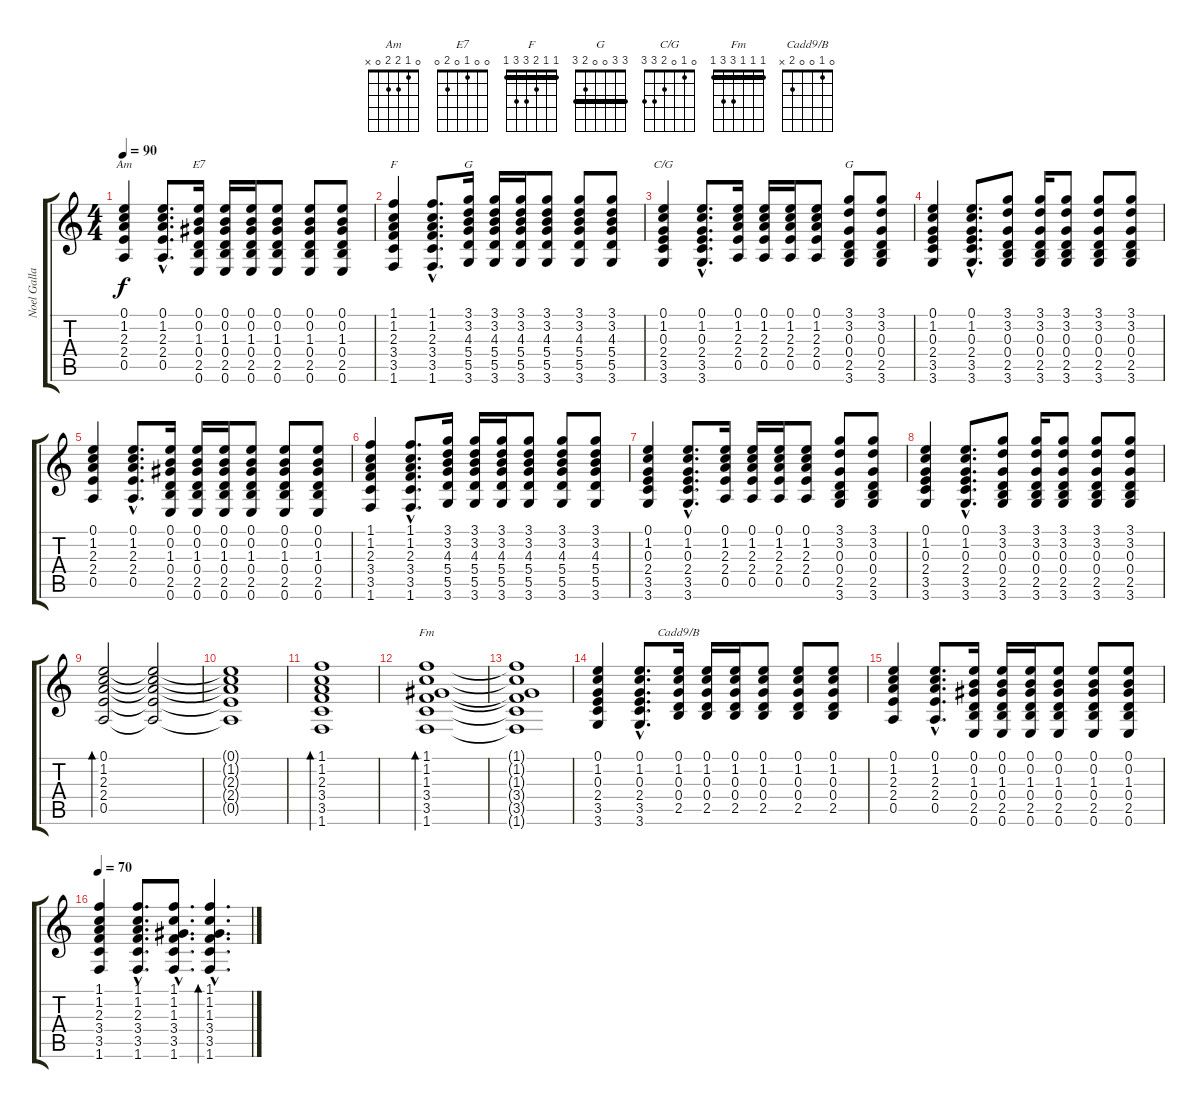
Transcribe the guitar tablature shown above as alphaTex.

\track ("Noel Gallagher" "Noel Galla") {instrument acousticguitarsteel}
\staff {score tabs}
\tuning (E4 B3 G3 D3 A2 E2) {hide}
\chord ("Am" 0 1 2 2 0 x)
\chord ("E7" 0 0 1 0 2 0)
\chord ("F" 1 1 2 3 3 1) {barre 1}
\chord ("G" 3 3 4 5 5 3) {barre 3}
\chord ("C/G" 0 1 0 2 3 3)
\chord ("G" 3 3 0 0 2 3) {barre 3}
\chord ("Fm" 1 1 1 3 3 1) {barre 1}
\chord ("Cadd9/B" 0 1 0 0 2 x)
\ts (4 4)
\tempo 90
\clef g2
\ks c
(0.1 1.2 2.3 2.4 0.5).4{ch "Am" dy f} (0.1{hac} 1.2{hac} 2.3{hac} 2.4{hac} 0.5{hac}).8{d} (0.1 0.2 1.3 0.4 2.5 0.6).16{ch "E7"} (0.1 0.2 1.3 0.4 2.5 0.6).16 (0.1 0.2 1.3 0.4 2.5 0.6).16 (0.1 0.2 1.3 0.4 2.5 0.6).8 (0.1 0.2 1.3 0.4 2.5 0.6).8 (0.1 0.2 1.3 0.4 2.5 0.6).8 |
(1.1 1.2 2.3 3.4 3.5 1.6).4{ch "F"} (1.1{hac} 1.2{hac} 2.3{hac} 3.4{hac} 3.5{hac} 1.6{hac}).8{d} (3.1 3.2 4.3 5.4 5.5 3.6).16{ch "G"} (3.1 3.2 4.3 5.4 5.5 3.6).16 (3.1 3.2 4.3 5.4 5.5 3.6).16 (3.1 3.2 4.3 5.4 5.5 3.6).8 (3.1 3.2 4.3 5.4 5.5 3.6).8 (3.1 3.2 4.3 5.4 5.5 3.6).8 |
(0.1 1.2 0.3 2.4 3.5 3.6).4{ch "C/G"} (0.1{hac} 1.2{hac} 0.3{hac} 2.4{hac} 3.5{hac} 3.6{hac}).8{d} (0.1 1.2 2.3 2.4 0.5).16 (0.1 1.2 2.3 2.4 0.5).16 (0.1 1.2 2.3 2.4 0.5).16 (0.1 1.2 2.3 2.4 0.5).8 (3.1 3.2 0.3 0.4 2.5 3.6).8{ch "G"} (3.1 3.2 0.3 0.4 2.5 3.6).8 |
(0.1 1.2 0.3 2.4 3.5 3.6).4 (0.1{hac} 1.2{hac} 0.3{hac} 2.4{hac} 3.5{hac} 3.6{hac}).8{d} (3.1 3.2 0.3 0.4 2.5 3.6).8 (3.1 3.2 0.3 0.4 2.5 3.6).16 (3.1 3.2 0.3 0.4 2.5 3.6).8 (3.1 3.2 0.3 0.4 2.5 3.6).8 (3.1 3.2 0.3 0.4 2.5 3.6).8 |
(0.1 1.2 2.3 2.4 0.5).4 (0.1{hac} 1.2{hac} 2.3{hac} 2.4{hac} 0.5{hac}).8{d} (0.1 0.2 1.3 0.4 2.5 0.6).16 (0.1 0.2 1.3 0.4 2.5 0.6).16 (0.1 0.2 1.3 0.4 2.5 0.6).16 (0.1 0.2 1.3 0.4 2.5 0.6).8 (0.1 0.2 1.3 0.4 2.5 0.6).8 (0.1 0.2 1.3 0.4 2.5 0.6).8 |
(1.1 1.2 2.3 3.4 3.5 1.6).4 (1.1{hac} 1.2{hac} 2.3{hac} 3.4{hac} 3.5{hac} 1.6{hac}).8{d} (3.1 3.2 4.3 5.4 5.5 3.6).16 (3.1 3.2 4.3 5.4 5.5 3.6).16 (3.1 3.2 4.3 5.4 5.5 3.6).16 (3.1 3.2 4.3 5.4 5.5 3.6).8 (3.1 3.2 4.3 5.4 5.5 3.6).8 (3.1 3.2 4.3 5.4 5.5 3.6).8 |
(0.1 1.2 0.3 2.4 3.5 3.6).4 (0.1{hac} 1.2{hac} 0.3{hac} 2.4{hac} 3.5{hac} 3.6{hac}).8{d} (0.1 1.2 2.3 2.4 0.5).16 (0.1 1.2 2.3 2.4 0.5).16 (0.1 1.2 2.3 2.4 0.5).16 (0.1 1.2 2.3 2.4 0.5).8 (3.1 3.2 0.3 0.4 2.5 3.6).8 (3.1 3.2 0.3 0.4 2.5 3.6).8 |
(0.1 1.2 0.3 2.4 3.5 3.6).4 (0.1{hac} 1.2{hac} 0.3{hac} 2.4{hac} 3.5{hac} 3.6{hac}).8{d} (3.1 3.2 0.3 0.4 2.5 3.6).8 (3.1 3.2 0.3 0.4 2.5 3.6).16 (3.1 3.2 0.3 0.4 2.5 3.6).8 (3.1 3.2 0.3 0.4 2.5 3.6).8 (3.1 3.2 0.3 0.4 2.5 3.6).8 |
(0.1 1.2 2.3 2.4 0.5).2{bd 60} (0.1{t} 1.2{t} 2.3{t} 2.4{t} 0.5{t}).2 |
(0.1{t} 1.2{t} 2.3{t} 2.4{t} 0.5{t}).1 |
(1.1 1.2 2.3 3.4 3.5 1.6).1{bd 240} |
(1.1 1.2 1.3 3.4 3.5 1.6).1{bd 240 ch "Fm"} |
(1.1{t} 1.2{t} 1.3{t} 3.4{t} 3.5{t} 1.6{t}).1 |
(0.1 1.2 0.3 2.4 3.5 3.6).4 (0.1{hac} 1.2{hac} 0.3{hac} 2.4{hac} 3.5{hac} 3.6{hac}).8{d} (0.1 1.2 0.3 0.4 2.5).16{ch "Cadd9/B"} (0.1 1.2 0.3 0.4 2.5).16 (0.1 1.2 0.3 0.4 2.5).16 (0.1 1.2 0.3 0.4 2.5).8 (0.1 1.2 0.3 0.4 2.5).8 (0.1 1.2 0.3 0.4 2.5).8 |
(0.1 1.2 2.3 2.4 0.5).4 (0.1{hac} 1.2{hac} 2.3{hac} 2.4{hac} 0.5{hac}).8{d} (0.1 0.2 1.3 0.4 2.5 0.6).16 (0.1 0.2 1.3 0.4 2.5 0.6).16 (0.1 0.2 1.3 0.4 2.5 0.6).16 (0.1 0.2 1.3 0.4 2.5 0.6).8 (0.1 0.2 1.3 0.4 2.5 0.6).8 (0.1 0.2 1.3 0.4 2.5 0.6).8 |
\tempo 70
(1.1 1.2 2.3 3.4 3.5 1.6).4 (1.1{hac} 1.2{hac} 2.3{hac} 3.4{hac} 3.5{hac} 1.6{hac}).8{d} (1.1{hac} 1.2{hac} 1.3{hac} 3.4{hac} 3.5{hac} 1.6{hac}).8{d} (1.1{hac} 1.2{hac} 1.3{hac} 3.4{hac} 3.5{hac} 1.6{hac}).4{d bd 60}
